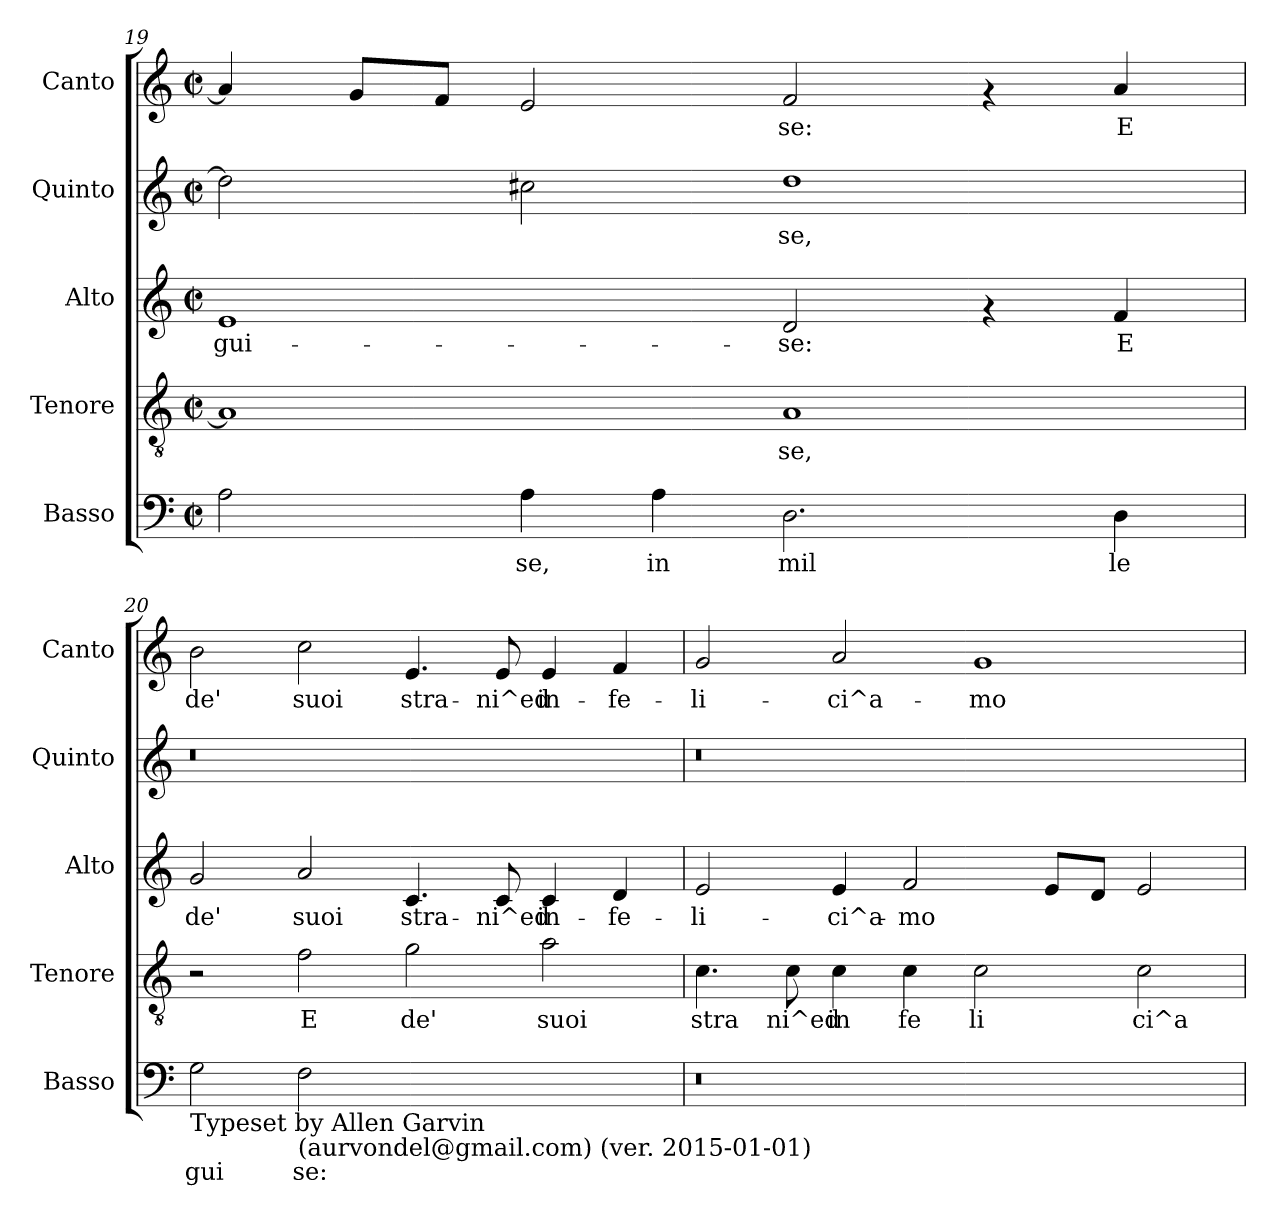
**kern	**text	**kern	**text	**kern	**text	**kern	**text	**kern	**text
*part5	*part5	*part4	*part4	*part3	*part3	*part2	*part2	*part1	*part1
*staff5	*staff5	*staff4	*staff4	*staff3	*staff3	*staff2	*staff2	*staff1	*staff1
*I"Basso	*	*I"Tenore	*	*I"Alto	*	*I"Quinto	*	*I"Canto	*
*I'Basso	*	*I'Tenore	*	*I'Alto	*	*I'Quinto	*	*I'Canto	*
*clefF4	*	*clefGv2	*	*clefG2	*	*clefG2	*	*clefG2	*
*k[]	*	*k[]	*	*k[]	*	*k[]	*	*k[]	*
*C:	*	*C:	*	*C:	*	*C:	*	*C:	*
*M2/2	*	*M2/2	*	*M2/2	*	*M2/2	*	*M2/2	*
*met(c|)	*	*met(c|)	*	*met(c|)	*	*met(c|)	*	*met(c|)	*
=19	=19	=19	=19	=19	=19	=19	=19	=19	=19
!	!LO:LY:b:cj	!	!LO:LY:b:cj	!	!LO:LY:b:cj	!	!LO:LY:b:cj	!	!LO:LY:b:cj
2A\	.	1A]	.	1e	gui-	2dd\]	--	4a/]	--
!	!	!	!	!	!	!	!	!	!LO:LY:b:cj
.	.	.	.	.	.	.	.	8g/L	--
!	!	!	!	!	!	!	!	!	!LO:LY:b:cj
.	.	.	.	.	.	.	.	8f/J	--
!	!LO:LY:b:cj	!	!	!	!	!	!LO:LY:b:cj	!	!LO:LY:b:cj
4A\	se,	.	.	.	.	2cc#\	--	2e/	--
!	!LO:LY:b:cj	!	!	!	!	!	!	!	!
4A\	in	.	.	.	.	.	.	.	.
!	!LO:LY:b:cj	!	!LO:LY:b:cj	!	!LO:LY:b:cj	!	!LO:LY:b:cj	!	!LO:LY:b:cj
2.D\	mil	1A	se,	2d/	-se:	1dd	-se,	2f/	-se:
.	.	.	.	4rf	.	.	.	4rf	.
!	!LO:LY:b:cj	!	!	!	!LO:LY:b:cj	!	!	!	!LO:LY:b:cj
4D\	le	.	.	4f/	E	.	.	4a/	E
=20	=20	=20	=20	=20	=20	=20	=20	=20	=20
!LO:TX:b:t=Typeset by Allen Garvin	!	!	!	!	!	!	!	!	!
!	!LO:LY:b:cj	!	!	!	!LO:LY:b:cj	!	!	!	!LO:LY:b:cj
2G\	gui	2r	.	2g/	de'	0r	.	2b\	de'
!LO:TX:b:t=(aurvondel@gmail.com) (ver. 2015-01-01)	!	!	!	!	!	!	!	!	!
!	!LO:LY:b:cj	!	!LO:LY:b:cj	!	!LO:LY:b:cj	!	!	!	!LO:LY:b:cj
2F\	se:	2f\	E	2a/	suoi	.	.	2cc\	suoi
!	!	!	!LO:LY:b:cj	!	!LO:LY:b:cj	!	!	!	!LO:LY:b:cj
1ryy	.	2g\	de'	4.c/	stra-	.	.	4.e/	stra-
!	!	!	!	!	!LO:LY:b:cj	!	!	!	!LO:LY:b:cj
.	.	.	.	8c/	-ni^ed	.	.	8e/	-ni^ed
!	!	!	!LO:LY:b:cj	!	!LO:LY:b:cj	!	!	!	!LO:LY:b:cj
.	.	2a\	suoi	4c/	in-	.	.	4e/	in-
!	!	!	!	!	!LO:LY:b:cj	!	!	!	!LO:LY:b:cj
.	.	.	.	4d/	-fe-	.	.	4f/	-fe-
=21	=21	=21	=21	=21	=21	=21	=21	=21	=21
!	!	!	!LO:LY:b:cj	!	!LO:LY:b:cj	!	!	!	!LO:LY:b:cj
0r	.	4.c\	stra	2e/	-li-	0r	.	2g/	-li-
!	!	!	!LO:LY:b:cj	!	!	!	!	!	!
.	.	8c\	ni^ed	.	.	.	.	.	.
!	!	!	!LO:LY:b:cj	!	!LO:LY:b:cj	!	!	!	!LO:LY:b:cj
.	.	4c\	in	4e/	-ci^a-	.	.	2a/	-ci^a-
!	!	!	!LO:LY:b:cj	!	!LO:LY:b:cj	!	!	!	!
.	.	4c\	fe	2f/	-mo-	.	.	.	.
!	!	!	!LO:LY:b:cj	!	!	!	!	!	!LO:LY:b:cj
.	.	2c\	li	.	.	.	.	1g	-mo-
!	!	!	!	!	!LO:LY:b:cj	!	!	!	!
.	.	.	.	8e/L	--	.	.	.	.
!	!	!	!	!	!LO:LY:b:cj	!	!	!	!
.	.	.	.	8d/J	--	.	.	.	.
!	!	!	!LO:LY:b:cj	!	!LO:LY:b:cj	!	!	!	!
.	.	2c\	ci^a	2e/	--	.	.	.	.
=	=	=	=	=	=	=	=	=	=
*-	*-	*-	*-	*-	*-	*-	*-	*-	*-
